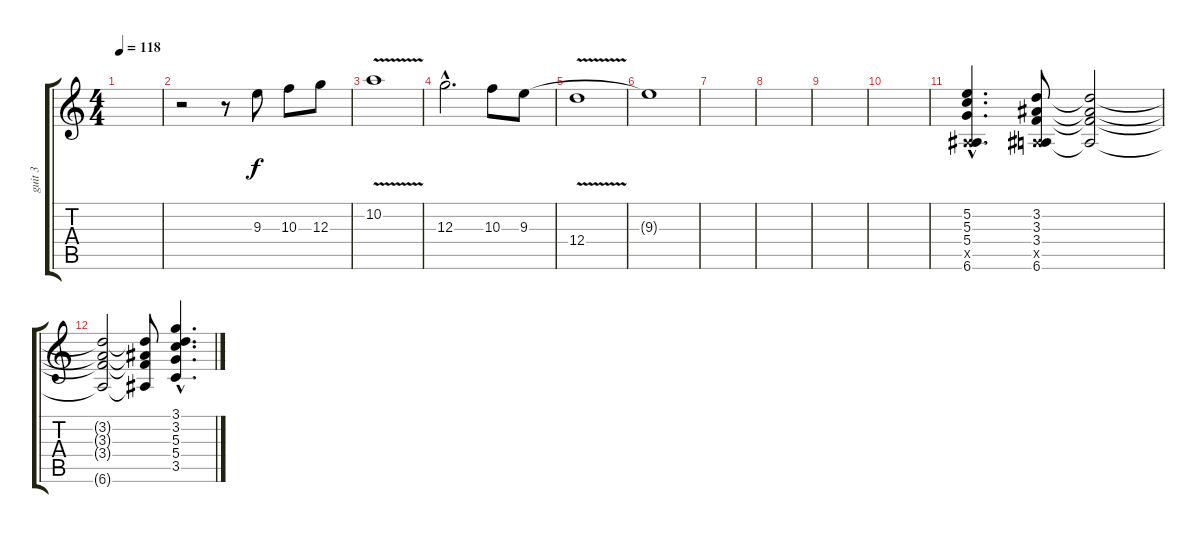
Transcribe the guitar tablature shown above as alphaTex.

\track ("guit 3" "guit 3") {instrument distortionguitar}
\staff {score tabs}
\tuning (E4 B3 G3 D3 A2 E2) {hide}
\ts (4 4)
\tempo 118
\clef g2
\ks c
|
r.2 r.8 9.3.8{instrument violin} 10.3.8 12.3.8 |
10.2{v}.1 |
12.3{hac}.2{d} 10.3.8 9.3.8 |
12.4{v}.1 |
9.3{t}.1 |
|
|
|
|
(5.2{hac} 5.3{hac} 5.4{hac} 0.5{hac x} 6.6{hac}).4{d} (3.2 3.3 3.4 0.5{x} 6.6).8 (3.2{t} 3.3{t} 3.4{t} 6.6{t}).2 |
(3.2{t} 3.3{t} 3.4{t} 6.6{t}).2 (3.2{t} 3.3{t} 3.4{t} 6.6{t}).8 (3.1{hac} 3.2{hac} 5.3{hac} 5.4{hac} 3.5{hac}).4{d volume 11 instrument distortionguitar}
